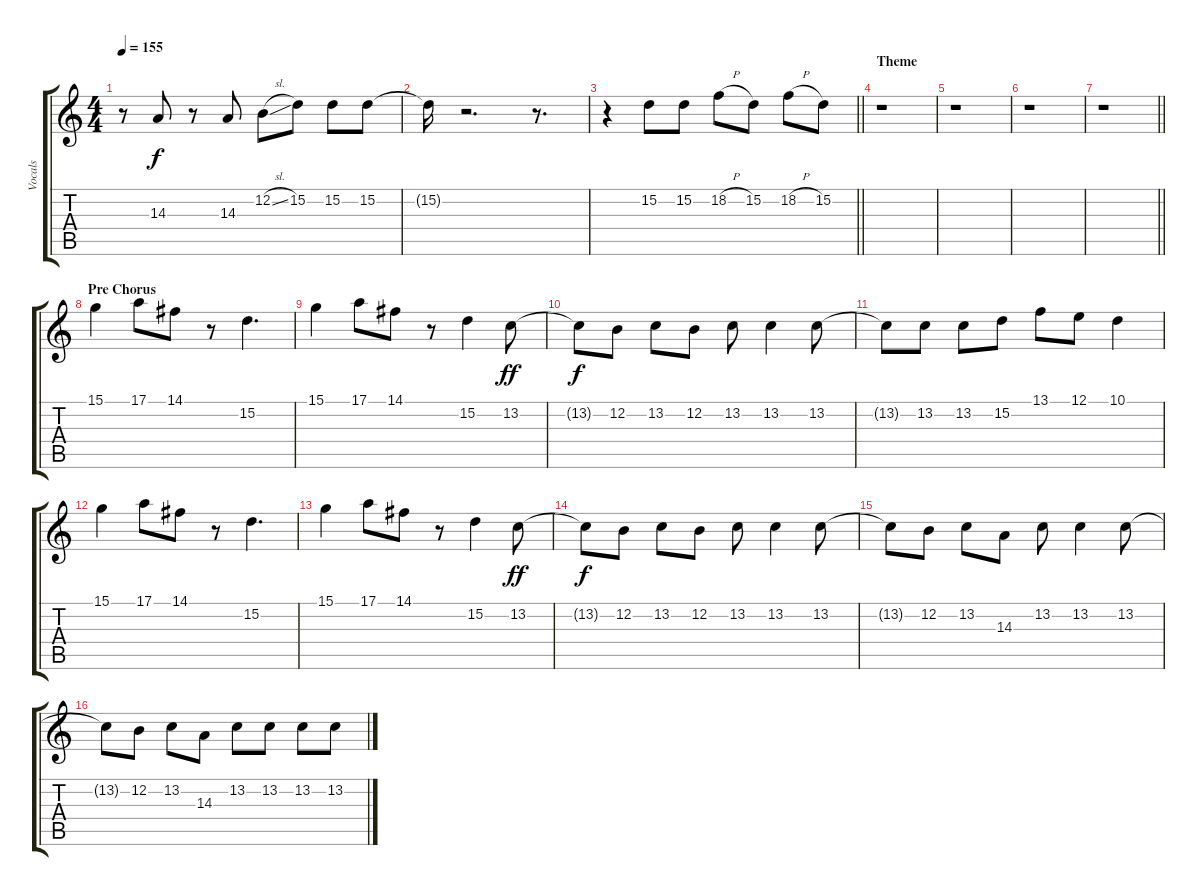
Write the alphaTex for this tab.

\track ("Vocals" "Vocals") {instrument lead6voice}
\staff {score tabs}
\tuning (E4 B3 G3 D3 A2 E2) {hide}
\ts (4 4)
\tempo 155
\clef g2
\ks c
r.8{dy f} 14.3.8 r.8 14.3.8 12.2{sl}.8 15.2.8 15.2.8 15.2.8 |
15.2{t}.16 r.2{d} r.8{d} |
\barLineRight lightlight
r.4 15.2.8 15.2.8 18.2{h}.8 15.2.8 18.2{h}.8 15.2.8 |
\section ("" "Theme")
r.1 |
r.1 |
r.1 |
\barLineRight lightlight
r.1 |
\section ("" "Pre Chorus")
15.1.4 17.1.8 14.1.8 r.8 15.2.4{d} |
15.1.4 17.1.8 14.1.8 r.8 15.2.4 13.2.8{dy ff} |
13.2{t}.8{dy f} 12.2.8 13.2.8 12.2.8 13.2.8 13.2.4 13.2.8 |
13.2{t}.8 13.2.8 13.2.8 15.2.8 13.1.8 12.1.8 10.1.4 |
15.1.4 17.1.8 14.1.8 r.8 15.2.4{d} |
15.1.4 17.1.8 14.1.8 r.8 15.2.4 13.2.8{dy ff} |
13.2{t}.8{dy f} 12.2.8 13.2.8 12.2.8 13.2.8 13.2.4 13.2.8 |
13.2{t}.8 12.2.8 13.2.8 14.3.8 13.2.8 13.2.4 13.2.8 |
13.2{t}.8 12.2.8 13.2.8 14.3.8 13.2.8 13.2.8 13.2.8 13.2.8
